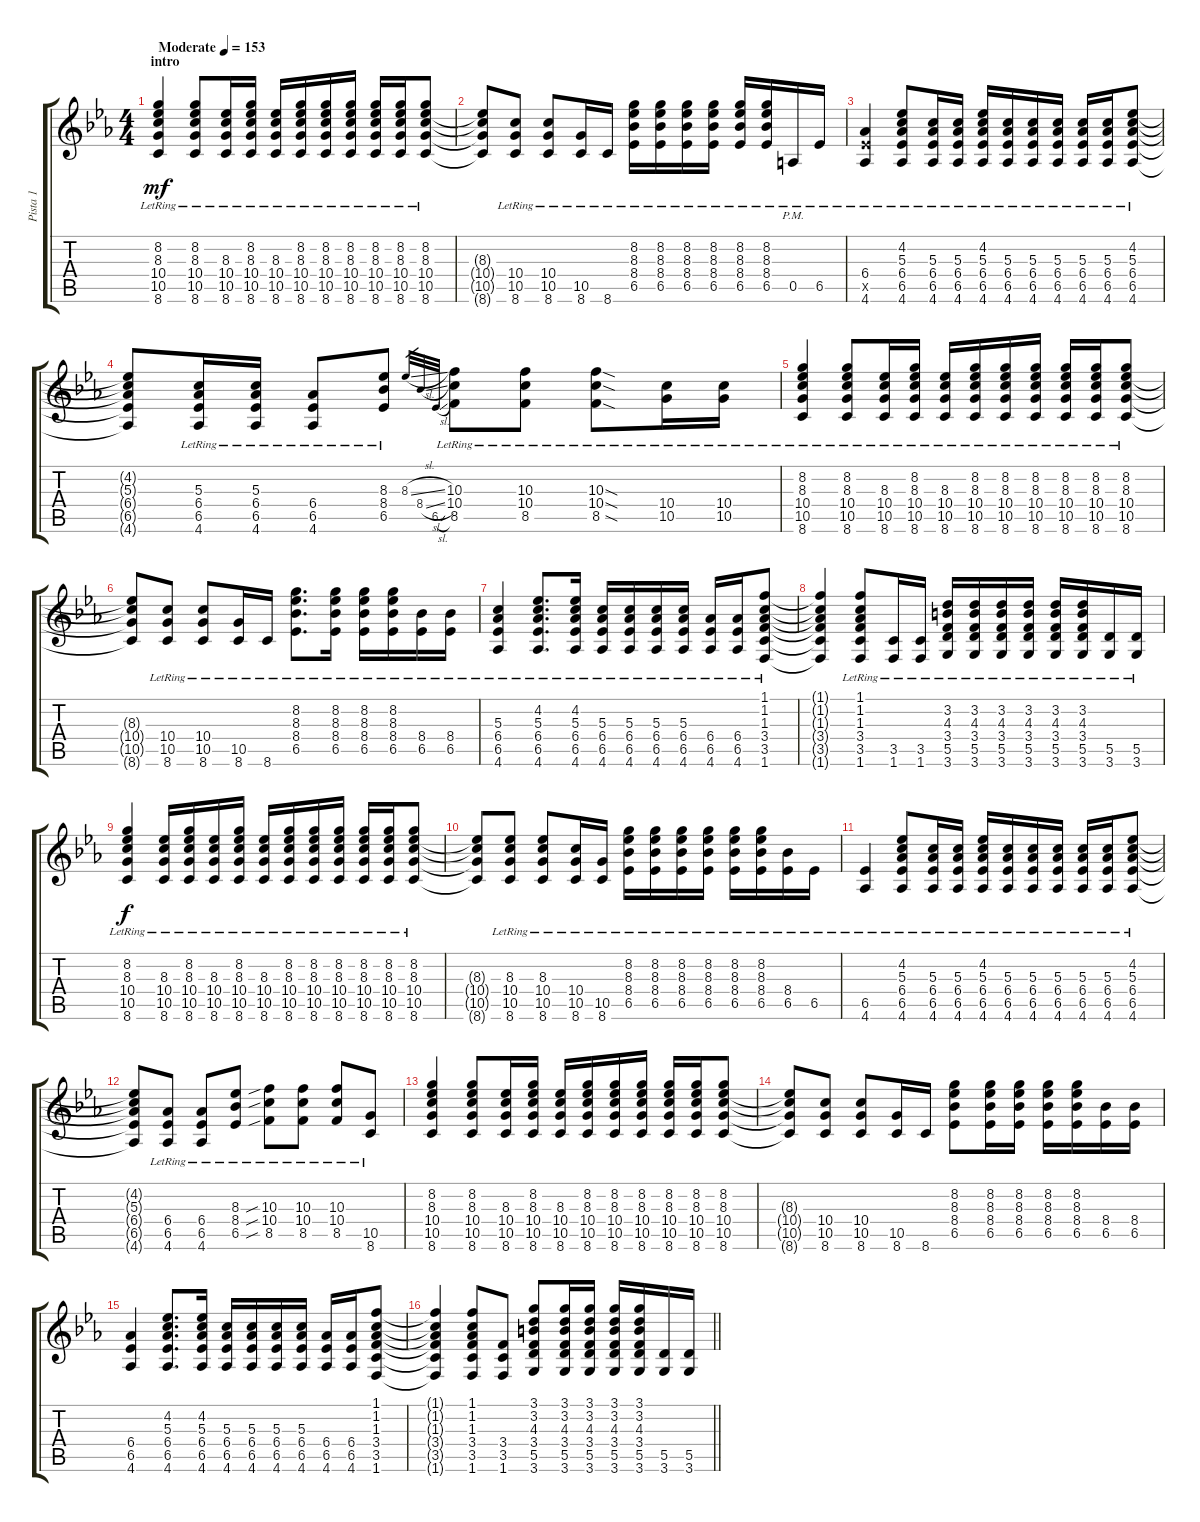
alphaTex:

\track ("Pista 1" "Pista 1") {instrument electricguitarclean}
\staff {score tabs}
\tuning (E4 B3 G3 D3 A2 E2) {hide}
\ts (4 4)
\section ("" "intro")
\tempo (153 "Moderate")
\clef g2
\ks eb
(8.2{lr} 8.3{lr} 10.4{lr} 10.5{lr} 8.6{lr}).4{dy mf instrument electricguitarclean} (8.2{lr} 8.3{lr} 10.4{lr} 10.5{lr} 8.6{lr}).8 (8.3{lr} 10.4{lr} 10.5{lr} 8.6{lr}).16 (8.2{lr} 8.3{lr} 10.4{lr} 10.5{lr} 8.6{lr}).16 (8.3{lr} 10.4{lr} 10.5{lr} 8.6{lr}).16 (8.2{lr} 8.3{lr} 10.4{lr} 10.5{lr} 8.6{lr}).16 (8.2{lr} 8.3{lr} 10.4{lr} 10.5{lr} 8.6{lr}).16 (8.2{lr} 8.3{lr} 10.4{lr} 10.5{lr} 8.6{lr}).16 (8.2{lr} 8.3{lr} 10.4{lr} 10.5{lr} 8.6{lr}).16 (8.2{lr} 8.3{lr} 10.4{lr} 10.5{lr} 8.6{lr}).16 (8.2{lr} 8.3{lr} 10.4{lr} 10.5{lr} 8.6{lr}).8 |
(8.3{t} 10.4{t} 10.5{t} 8.6{t}).8 (10.4{lr} 10.5{lr} 8.6{lr}).8 (10.4{lr} 10.5{lr} 8.6{lr}).8 (10.5{lr} 8.6{lr}).16 8.6{lr}.16 (8.2{lr} 8.3{lr} 8.4{lr} 6.5{lr}).16 (8.2{lr} 8.3{lr} 8.4{lr} 6.5{lr}).16 (8.2{lr} 8.3{lr} 8.4{lr} 6.5{lr}).16 (8.2{lr} 8.3{lr} 8.4{lr} 6.5{lr}).16 (8.2{lr} 8.3{lr} 8.4{lr} 6.5{lr}).16 (8.2{lr} 8.3{lr} 8.4{lr} 6.5{lr}).16 0.5{pm lr}.16 6.5{lr}.16 |
(6.4{lr} 6.5{x} 4.6{lr}).4 (4.2{lr} 5.3{lr} 6.4{lr} 6.5{lr} 4.6{lr}).8 (5.3{lr} 6.4{lr} 6.5{lr} 4.6{lr}).16 (5.3{lr} 6.4{lr} 6.5{lr} 4.6{lr}).16 (4.2{lr} 5.3{lr} 6.4{lr} 6.5{lr} 4.6{lr}).16 (5.3{lr} 6.4{lr} 6.5{lr} 4.6{lr}).16 (5.3{lr} 6.4{lr} 6.5{lr} 4.6{lr}).16 (5.3{lr} 6.4{lr} 6.5{lr} 4.6{lr}).16 (5.3{lr} 6.4{lr} 6.5{lr} 4.6{lr}).16 (5.3{lr} 6.4{lr} 6.5{lr} 4.6{lr}).16 (4.2{lr} 5.3{lr} 6.4{lr} 6.5{lr} 4.6{lr}).8 |
(4.2{t} 5.3{t} 6.4{t} 6.5{t} 4.6{t}).8 (5.3{lr} 6.4{lr} 6.5{lr} 4.6{lr}).16 (5.3{lr} 6.4{lr} 6.5{lr} 4.6{lr}).16 (6.4{lr} 6.5{lr} 4.6{lr}).8 (8.3{lr} 8.4{lr} 6.5{lr}).8 8.3{sl}.32{gr} 8.4{sl}.32{gr} 6.5{sl}.32{gr} (10.3{lr} 10.4{lr} 8.5{lr}).8 (10.3{lr} 10.4{lr} 8.5{lr}).8 (10.3{sod lr} 10.4{sod lr} 8.5{sod lr}).8 (10.4{lr} 10.5{lr}).16 (10.4{lr} 10.5{lr}).16 |
(8.2{lr} 8.3{lr} 10.4{lr} 10.5{lr} 8.6{lr}).4 (8.2{lr} 8.3{lr} 10.4{lr} 10.5{lr} 8.6{lr}).8 (8.3{lr} 10.4{lr} 10.5{lr} 8.6{lr}).16 (8.2{lr} 8.3{lr} 10.4{lr} 10.5{lr} 8.6{lr}).16 (8.3{lr} 10.4{lr} 10.5{lr} 8.6{lr}).16 (8.2{lr} 8.3{lr} 10.4{lr} 10.5{lr} 8.6{lr}).16 (8.2{lr} 8.3{lr} 10.4{lr} 10.5{lr} 8.6{lr}).16 (8.2{lr} 8.3{lr} 10.4{lr} 10.5{lr} 8.6{lr}).16 (8.2{lr} 8.3{lr} 10.4{lr} 10.5{lr} 8.6{lr}).16 (8.2{lr} 8.3{lr} 10.4{lr} 10.5{lr} 8.6{lr}).16 (8.2{lr} 8.3{lr} 10.4{lr} 10.5{lr} 8.6{lr}).8 |
(8.3{t} 10.4{t} 10.5{t} 8.6{t}).8 (10.4{lr} 10.5{lr} 8.6{lr}).8 (10.4{lr} 10.5{lr} 8.6{lr}).8 (10.5{lr} 8.6{lr}).16 8.6{lr}.16 (8.2{lr} 8.3{lr} 8.4{lr} 6.5{lr}).8{d} (8.2{lr} 8.3{lr} 8.4{lr} 6.5{lr}).16 (8.2{lr} 8.3{lr} 8.4{lr} 6.5{lr}).16 (8.2{lr} 8.3{lr} 8.4{lr} 6.5{lr}).16 (8.4{lr} 6.5{lr}).16 (8.4{lr} 6.5{lr}).16 |
(5.3{lr} 6.4{lr} 6.5{lr} 4.6{lr}).4 (4.2{lr} 5.3{lr} 6.4{lr} 6.5{lr} 4.6{lr}).8{d} (4.2{lr} 5.3{lr} 6.4{lr} 6.5{lr} 4.6{lr}).16 (5.3{lr} 6.4{lr} 6.5{lr} 4.6{lr}).16 (5.3{lr} 6.4{lr} 6.5{lr} 4.6{lr}).16 (5.3{lr} 6.4{lr} 6.5{lr} 4.6{lr}).16 (5.3{lr} 6.4{lr} 6.5{lr} 4.6{lr}).16 (6.4{lr} 6.5{lr} 4.6{lr}).16 (6.4{lr} 6.5{lr} 4.6{lr}).16 (1.1{lr} 1.2{lr} 1.3{lr} 3.4{lr} 3.5{lr} 1.6{lr}).8 |
(1.1{t} 1.2{t} 1.3{t} 3.4{t} 3.5{t} 1.6{t}).4 (1.1{lr} 1.2{lr} 1.3{lr} 3.4{lr} 3.5{lr} 1.6{lr}).8 (3.5{lr} 1.6{lr}).16 (3.5{lr} 1.6{lr}).16 (3.2{lr} 4.3{lr} 3.4{lr} 5.5{lr} 3.6{lr}).16 (3.2{lr} 4.3{lr} 3.4{lr} 5.5{lr} 3.6{lr}).16 (3.2{lr} 4.3{lr} 3.4{lr} 5.5{lr} 3.6{lr}).16 (3.2{lr} 4.3{lr} 3.4{lr} 5.5{lr} 3.6{lr}).16 (3.2{lr} 4.3{lr} 3.4{lr} 5.5{lr} 3.6{lr}).16 (3.2{lr} 4.3{lr} 3.4{lr} 5.5{lr} 3.6{lr}).16 (5.5{lr} 3.6{lr}).16 (5.5{lr} 3.6{lr}).16 |
(8.2{lr} 8.3{lr} 10.4{lr} 10.5{lr} 8.6{lr}).4{dy f} (8.3{lr} 10.4{lr} 10.5{lr} 8.6{lr}).16 (8.2{lr} 8.3{lr} 10.4{lr} 10.5{lr} 8.6{lr}).16 (8.3{lr} 10.4{lr} 10.5{lr} 8.6{lr}).16 (8.2{lr} 8.3{lr} 10.4{lr} 10.5{lr} 8.6{lr}).16 (8.3{lr} 10.4{lr} 10.5{lr} 8.6{lr}).16 (8.2{lr} 8.3{lr} 10.4{lr} 10.5{lr} 8.6{lr}).16 (8.2{lr} 8.3{lr} 10.4{lr} 10.5{lr} 8.6{lr}).16 (8.2{lr} 8.3{lr} 10.4{lr} 10.5{lr} 8.6{lr}).16 (8.2{lr} 8.3{lr} 10.4{lr} 10.5{lr} 8.6{lr}).16 (8.2{lr} 8.3{lr} 10.4{lr} 10.5{lr} 8.6{lr}).16 (8.2{lr} 8.3{lr} 10.4{lr} 10.5{lr} 8.6{lr}).8 |
(8.3{t} 10.4{t} 10.5{t} 8.6{t}).8 (8.3{lr} 10.4{lr} 10.5{lr} 8.6{lr}).8 (8.3{lr} 10.4{lr} 10.5{lr} 8.6{lr}).8 (10.4{lr} 10.5{lr} 8.6{lr}).16 (10.5{lr} 8.6{lr}).16 (8.2{lr} 8.3{lr} 8.4{lr} 6.5{lr}).16 (8.2{lr} 8.3{lr} 8.4{lr} 6.5{lr}).16 (8.2{lr} 8.3{lr} 8.4{lr} 6.5{lr}).16 (8.2{lr} 8.3{lr} 8.4{lr} 6.5{lr}).16 (8.2{lr} 8.3{lr} 8.4{lr} 6.5{lr}).16 (8.2{lr} 8.3{lr} 8.4{lr} 6.5{lr}).16 (8.4{lr} 6.5{lr}).16 6.5{lr}.16 |
(6.5{lr} 4.6{lr}).4 (4.2{lr} 5.3{lr} 6.4{lr} 6.5{lr} 4.6{lr}).8 (5.3{lr} 6.4{lr} 6.5{lr} 4.6{lr}).16 (5.3{lr} 6.4{lr} 6.5{lr} 4.6{lr}).16 (4.2{lr} 5.3{lr} 6.4{lr} 6.5{lr} 4.6{lr}).16 (5.3{lr} 6.4{lr} 6.5{lr} 4.6{lr}).16 (5.3{lr} 6.4{lr} 6.5{lr} 4.6{lr}).16 (5.3{lr} 6.4{lr} 6.5{lr} 4.6{lr}).16 (5.3{lr} 6.4{lr} 6.5{lr} 4.6{lr}).16 (5.3{lr} 6.4{lr} 6.5{lr} 4.6{lr}).16 (4.2{lr} 5.3{lr} 6.4{lr} 6.5{lr} 4.6{lr}).8 |
(4.2{t} 5.3{t} 6.4{t} 6.5{t} 4.6{t}).8 (6.4{lr} 6.5{lr} 4.6{lr}).8 (6.4{lr} 6.5{lr} 4.6{lr}).8 (8.3{lr} 8.4{lr} 6.5{lr}).8 (10.3{sib lr} 10.4{sib lr} 8.5{sib lr}).8 (10.3{lr} 10.4{lr} 8.5{lr}).8 (10.3{lr} 10.4{lr} 8.5{lr}).8 (10.5{lr} 8.6{lr}).8 |
(8.2 8.3 10.4 10.5 8.6).4 (8.2 8.3 10.4 10.5 8.6).8 (8.3 10.4 10.5 8.6).16 (8.2 8.3 10.4 10.5 8.6).16 (8.3 10.4 10.5 8.6).16 (8.2 8.3 10.4 10.5 8.6).16 (8.2 8.3 10.4 10.5 8.6).16 (8.2 8.3 10.4 10.5 8.6).16 (8.2 8.3 10.4 10.5 8.6).16 (8.2 8.3 10.4 10.5 8.6).16 (8.2 8.3 10.4 10.5 8.6).8 |
(8.3{t} 10.4{t} 10.5{t} 8.6{t}).8 (10.4 10.5 8.6).8 (10.4 10.5 8.6).8 (10.5 8.6).16 8.6.16 (8.2 8.3 8.4 6.5).8 (8.2 8.3 8.4 6.5).16 (8.2 8.3 8.4 6.5).16 (8.2 8.3 8.4 6.5).16 (8.2 8.3 8.4 6.5).16 (8.4 6.5).16 (8.4 6.5).16 |
(6.4 6.5 4.6).4 (4.2 5.3 6.4 6.5 4.6).8{d} (4.2 5.3 6.4 6.5 4.6).16 (5.3 6.4 6.5 4.6).16 (5.3 6.4 6.5 4.6).16 (5.3 6.4 6.5 4.6).16 (5.3 6.4 6.5 4.6).16 (6.4 6.5 4.6).16 (6.4 6.5 4.6).16 (1.1 1.2 1.3 3.4 3.5 1.6).8 |
\barLineRight lightlight
(1.1{t} 1.2{t} 1.3{t} 3.4{t} 3.5{t} 1.6{t}).4 (1.1 1.2 1.3 3.4 3.5 1.6).8 (3.4 3.5 1.6).8 (3.1 3.2 4.3 3.4 5.5 3.6).8 (3.1 3.2 4.3 3.4 5.5 3.6).16 (3.1 3.2 4.3 3.4 5.5 3.6).16 (3.1 3.2 4.3 3.4 5.5 3.6).16 (3.1 3.2 4.3 3.4 5.5 3.6).16 (5.5 3.6).16 (5.5 3.6).16
